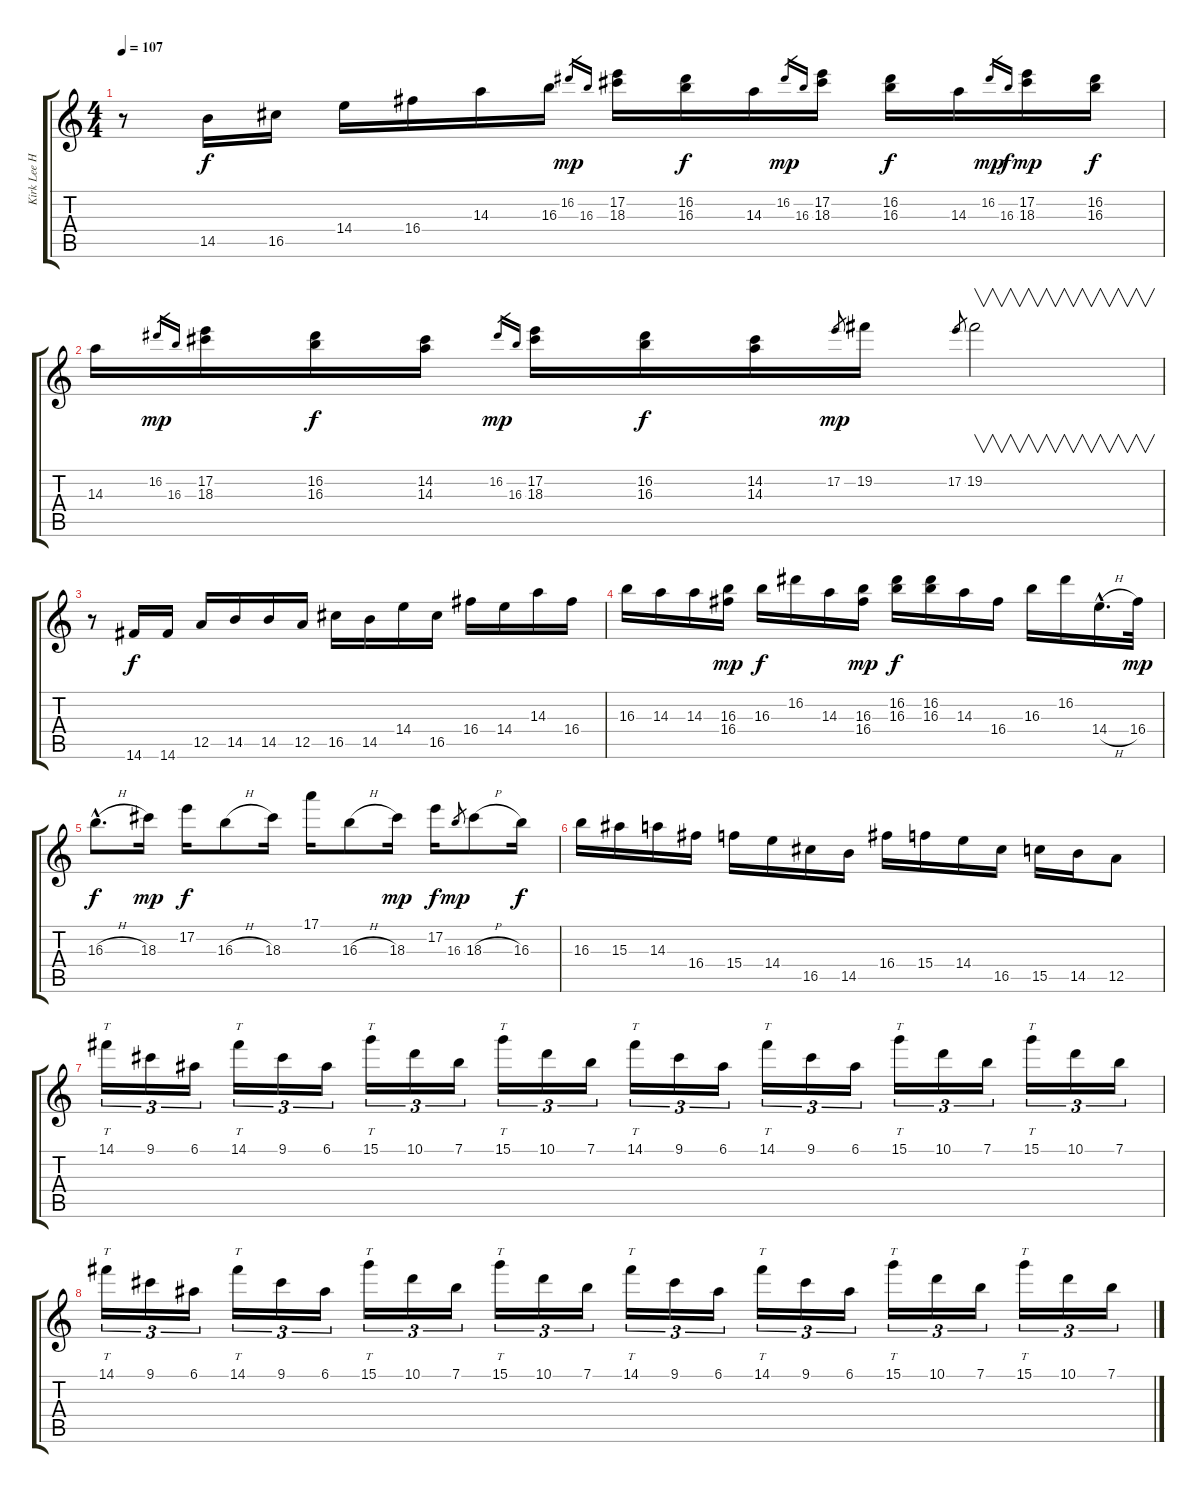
\track ("Kirk Lee Hammett" "Kirk Lee H") {instrument distortionguitar}
\staff {score tabs}
\tuning (E4 B3 G3 D3 A2 E2) {hide}
\ts (4 4)
\tempo 107
\clef g2
\ks c
r.8{dy f} 14.5.16 16.5.16 14.4.16 16.4.16 14.3.16 16.3.16 16.2.16{gr dy mp} 16.3.16{gr} (17.2 18.3).16 (16.2 16.3).16{dy f} 14.3.16 16.2.16{gr dy mp} 16.3.16{gr} (17.2 18.3).16 (16.2 16.3).16{dy f} 14.3.16 16.2.16{gr dy mp} 16.3.16{gr dy f} (17.2 18.3).16{dy mp} (16.2 16.3).16{dy f} |
14.3.16 16.2.16{gr dy mp} 16.3.16{gr} (17.2 18.3).16 (16.2 16.3).16{dy f} (14.2 14.3).16 16.2.16{gr dy mp} 16.3.16{gr} (17.2 18.3).16 (16.2 16.3).16{dy f} (14.2 14.3).16 17.2.8{gr dy mp} 19.2.16 17.2.8{gr} 19.2.2{v} |
r.8 14.6.16{dy f} 14.6.16 12.5.16 14.5.16 14.5.16 12.5.16 16.5.16 14.5.16 14.4.16 16.5.16 16.4.16 14.4.16 14.3.16 16.4.16 |
16.3.16 14.3.16 14.3.16 (16.3 16.4).16{dy mp} 16.3.16{dy f} 16.2.16 14.3.16 (16.3 16.4).16{dy mp} (16.2 16.3).16{dy f} (16.2 16.3).16 14.3.16 16.4.16 16.3.16 16.2.16 14.4{h hac}.16{d} 16.4.32{dy mp} |
16.3{h hac}.8{d dy f} 18.3.16{dy mp} 17.2.16{dy f} 16.3{h}.8 18.3.16 17.1.16 16.3{h}.8 18.3.16{dy mp} 17.2.16{dy f} 16.3.8{gr dy mp} 18.3{h}.8 16.3.16{dy f} |
16.3.16 15.3.16 14.3.16 16.4.16 15.4.16 14.4.16 16.5.16 14.5.16 16.4.16 15.4.16 14.4.16 16.5.16 15.5.16 14.5.16 12.5.8 |
14.1.16{tt tu (3 2)} 9.1.16{tu (3 2)} 6.1.16{tu (3 2)} 14.1.16{tt tu (3 2)} 9.1.16{tu (3 2)} 6.1.16{tu (3 2)} 15.1.16{tt tu (3 2)} 10.1.16{tu (3 2)} 7.1.16{tu (3 2)} 15.1.16{tt tu (3 2)} 10.1.16{tu (3 2)} 7.1.16{tu (3 2)} 14.1.16{tt tu (3 2)} 9.1.16{tu (3 2)} 6.1.16{tu (3 2)} 14.1.16{tt tu (3 2)} 9.1.16{tu (3 2)} 6.1.16{tu (3 2)} 15.1.16{tt tu (3 2)} 10.1.16{tu (3 2)} 7.1.16{tu (3 2)} 15.1.16{tt tu (3 2)} 10.1.16{tu (3 2)} 7.1.16{tu (3 2)} |
14.1.16{tt tu (3 2)} 9.1.16{tu (3 2)} 6.1.16{tu (3 2)} 14.1.16{tt tu (3 2)} 9.1.16{tu (3 2)} 6.1.16{tu (3 2)} 15.1.16{tt tu (3 2)} 10.1.16{tu (3 2)} 7.1.16{tu (3 2)} 15.1.16{tt tu (3 2)} 10.1.16{tu (3 2)} 7.1.16{tu (3 2)} 14.1.16{tt tu (3 2)} 9.1.16{tu (3 2)} 6.1.16{tu (3 2)} 14.1.16{tt tu (3 2)} 9.1.16{tu (3 2)} 6.1.16{tu (3 2)} 15.1.16{tt tu (3 2)} 10.1.16{tu (3 2)} 7.1.16{tu (3 2)} 15.1.16{tt tu (3 2)} 10.1.16{tu (3 2)} 7.1.16{tu (3 2)}
